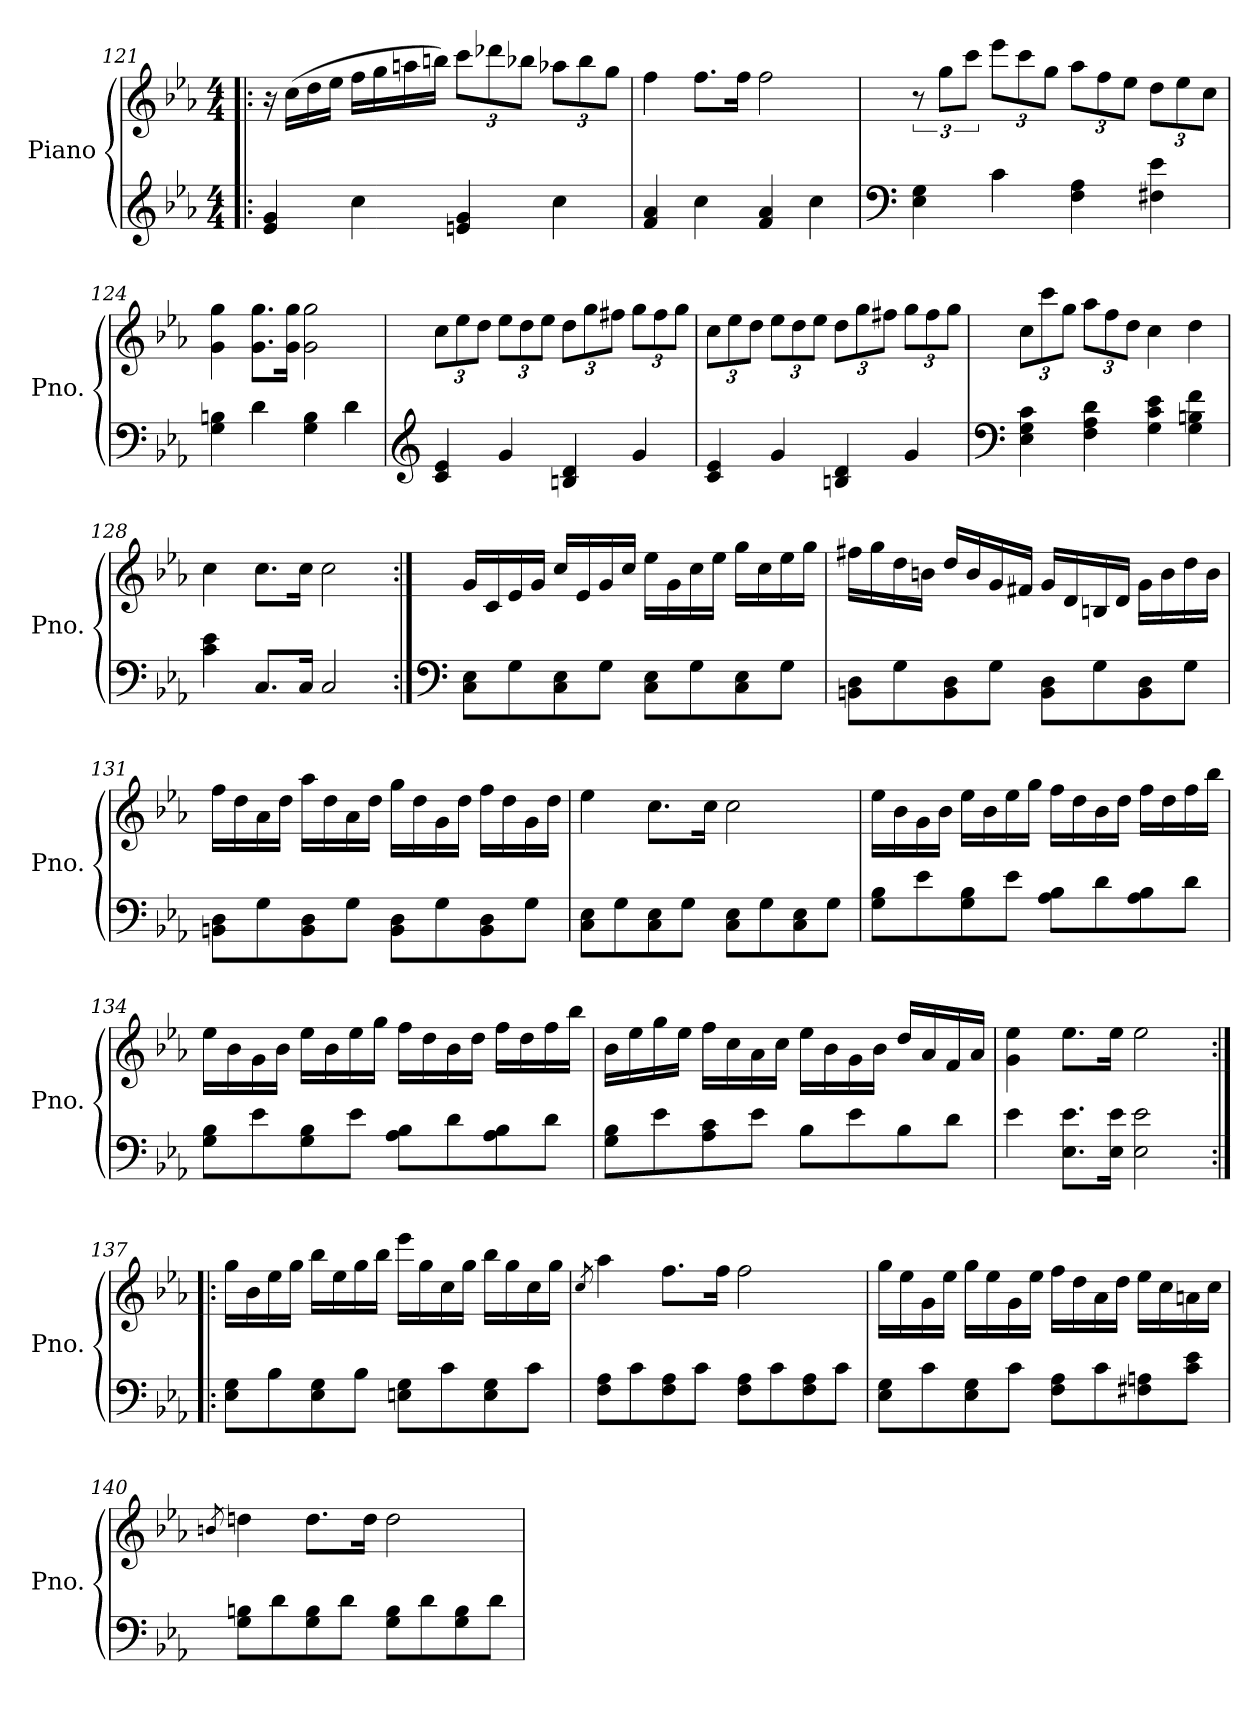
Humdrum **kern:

**kern	**kern
*part1	*part1
*staff2	*staff1
*I"Piano	*
*I'Pno.	*
*clefG2	*clefG2
*k[b-e-a-]	*k[b-e-a-]
*c:	*c:
*M4/4	*M4/4
=121!|:	=121!|:
4e-/ 4g/	16r
.	(>16cc\LL
.	16dd\
.	16ee-\JJ
4cc\	16ff\LL
.	16gg\
.	16aan\
.	16bbn\JJ)
*	*Xbrackettup
4en/ 4g/	12ccc\L
.	12ddd-X\
.	12bb-X\J
4cc\	12aa-X\L
.	12bb-\
.	12gg\J
=122	=122
4f/ 4a-/	4ff\
4cc\	8.ff\L
.	16ff\Jk
4f/ 4a-/	2ff\
4cc\	.
!!LO:LB:g=z
=123	=123
*clefF4	*
*	*brackettup
4E-\ 4G\	12r
.	12gg\L
.	12ccc\J
*	*Xbrackettup
4c\	12eee-\L
.	12ccc\
.	12gg\J
4F\ 4A-\	12aa-\L
.	12ff\
.	12ee-\J
4F#X\ 4e-\	12dd\L
.	12ee-\
.	12cc\J
=124	=124
4G\ 4Bn\	4g\ 4gg\
4d\	8.g\ 8.gg\L
.	16g\ 16gg\Jk
4G\ 4B\	2g\ 2gg\
4d\	.
=125	=125
*clefG2	*
4c/ 4e-/	12cc\L
.	12ee-\
.	12dd\J
4g/	12ee-\L
.	12dd\
.	12ee-\J
4Bn/ 4d/	12dd\L
.	12gg\
.	12ff#X\J
4g/	12gg\L
.	12ff#\
.	12gg\J
!!LO:LB:g=z
=126	=126
4c/ 4e-/	12cc\L
.	12ee-\
.	12dd\J
4g/	12ee-\L
.	12dd\
.	12ee-\J
4Bn/ 4d/	12dd\L
.	12gg\
.	12ff#X\J
4g/	12gg\L
.	12ff#\
.	12gg\J
=127	=127
*clefF4	*
4E-\ 4G\ 4c\	12cc\L
.	12ccc\
.	12gg\J
4F\ 4A-\ 4d\	12aa-\L
.	12ff\
.	12dd\J
4G\ 4c\ 4e-\	4cc\
4G\ 4Bn\ 4f\	4dd\
=128	=128
4c\ 4e-\	4cc\
8.C/L	8.cc\L
16C/Jk	16cc\Jk
2C/	2cc\
=129:|!	=129:|!
*clefF4	*
8C\ 8E-\L	16g/LL
.	16c/
8G\	16e-/
.	16g/JJ
8C\ 8E-\	16cc/LL
.	16e-/
8G\J	16g/
.	16cc/JJ
8C\ 8E-\L	16ee-\LL
.	16g\
8G\	16cc\
.	16ee-\JJ
8C\ 8E-\	16gg\LL
.	16cc\
8G\J	16ee-\
.	16gg\JJ
!!LO:PB:g=z
=130	=130
8BBn\ 8D\L	16ff#X\LL
.	16gg\
8G\	16dd\
.	16bn\JJ
8BB\ 8D\	16dd/LL
.	16b/
8G\J	16g/
.	16f#X/JJ
8BB\ 8D\L	16g/LL
.	16d/
8G\	16Bn/
.	16d/JJ
8BB\ 8D\	16g\LL
.	16b\
8G\J	16dd\
.	16b\JJ
=131	=131
8BBn\ 8D\L	16ff\LL
.	16dd\
8G\	16a-\
.	16dd\JJ
8BB\ 8D\	16aa-\LL
.	16dd\
8G\J	16a-\
.	16dd\JJ
8BB\ 8D\L	16gg\LL
.	16dd\
8G\	16g\
.	16dd\JJ
8BB\ 8D\	16ff\LL
.	16dd\
8G\J	16g\
.	16dd\JJ
=132	=132
8C\ 8E-\L	4ee-\
8G\	.
8C\ 8E-\	8.cc\L
8G\J	.
.	16cc\Jk
8C\ 8E-\L	2cc\
8G\	.
8C\ 8E-\	.
8G\J	.
!!LO:LB:g=z
=133	=133
8G\ 8B-\L	16ee-\LL
.	16b-\
8e-\	16g\
.	16b-\JJ
8G\ 8B-\	16ee-\LL
.	16b-\
8e-\J	16ee-\
.	16gg\JJ
8A-\ 8B-\L	16ff\LL
.	16dd\
8d\	16b-\
.	16dd\JJ
8A-\ 8B-\	16ff\LL
.	16dd\
8d\J	16ff\
.	16bb-\JJ
=134	=134
8G\ 8B-\L	16ee-\LL
.	16b-\
8e-\	16g\
.	16b-\JJ
8G\ 8B-\	16ee-\LL
.	16b-\
8e-\J	16ee-\
.	16gg\JJ
8A-\ 8B-\L	16ff\LL
.	16dd\
8d\	16b-\
.	16dd\JJ
8A-\ 8B-\	16ff\LL
.	16dd\
8d\J	16ff\
.	16bb-\JJ
=135	=135
8G\ 8B-\L	16b-\LL
.	16ee-\
8e-\	16gg\
.	16ee-\JJ
8A-\ 8c\	16ff\LL
.	16cc\
8e-\J	16a-\
.	16cc\JJ
8B-\L	16ee-\LL
.	16b-\
8e-\	16g\
.	16b-\JJ
8B-\	16dd/LL
.	16a-/
8d\J	16f/
.	16a-/JJ
!!LO:LB:g=z
=136	=136
4e-\	4g\ 4ee-\
8.E-\ 8.e-\L	8.ee-\L
16E-\ 16e-\Jk	16ee-\Jk
2E-\ 2e-\	2ee-\
=137:|!|:	=137:|!|:
8E-\ 8G\L	16gg\LL
.	16b-\
8B-\	16ee-\
.	16gg\JJ
8E-\ 8G\	16bb-\LL
.	16ee-\
8B-\J	16gg\
.	16bb-\JJ
8En\ 8G\L	16eee-\LL
.	16gg\
8c\	16cc\
.	16gg\JJ
8E\ 8G\	16bb-\LL
.	16gg\
8c\J	16cc\
.	16gg\JJ
=138	=138
.	8qcc/
8F\ 8A-\L	4aa-\
8c\	.
8F\ 8A-\	8.ff\L
8c\J	.
.	16ff\Jk
8F\ 8A-\L	2ff\
8c\	.
8F\ 8A-\	.
8c\J	.
!!LO:LB:g=z
=139	=139
8E-\ 8G\L	16gg\LL
.	16ee-\
8c\	16g\
.	16ee-\JJ
8E-\ 8G\	16gg\LL
.	16ee-\
8c\J	16g\
.	16ee-\JJ
8F\ 8A-\L	16ff\LL
.	16dd\
8c\	16a-\
.	16dd\JJ
8F#X\ 8An\	16ee-\LL
.	16cc\
8c\ 8e-\J	16an\
.	16cc\JJ
=140	=140
.	8qbn/
8G\ 8Bn\L	4ddn\
8d\	.
8G\ 8B\	8.dd\L
8d\J	.
.	16dd\Jk
8G\ 8B\L	2dd\
8d\	.
8G\ 8B\	.
8d\J	.
=	=
*-	*-
